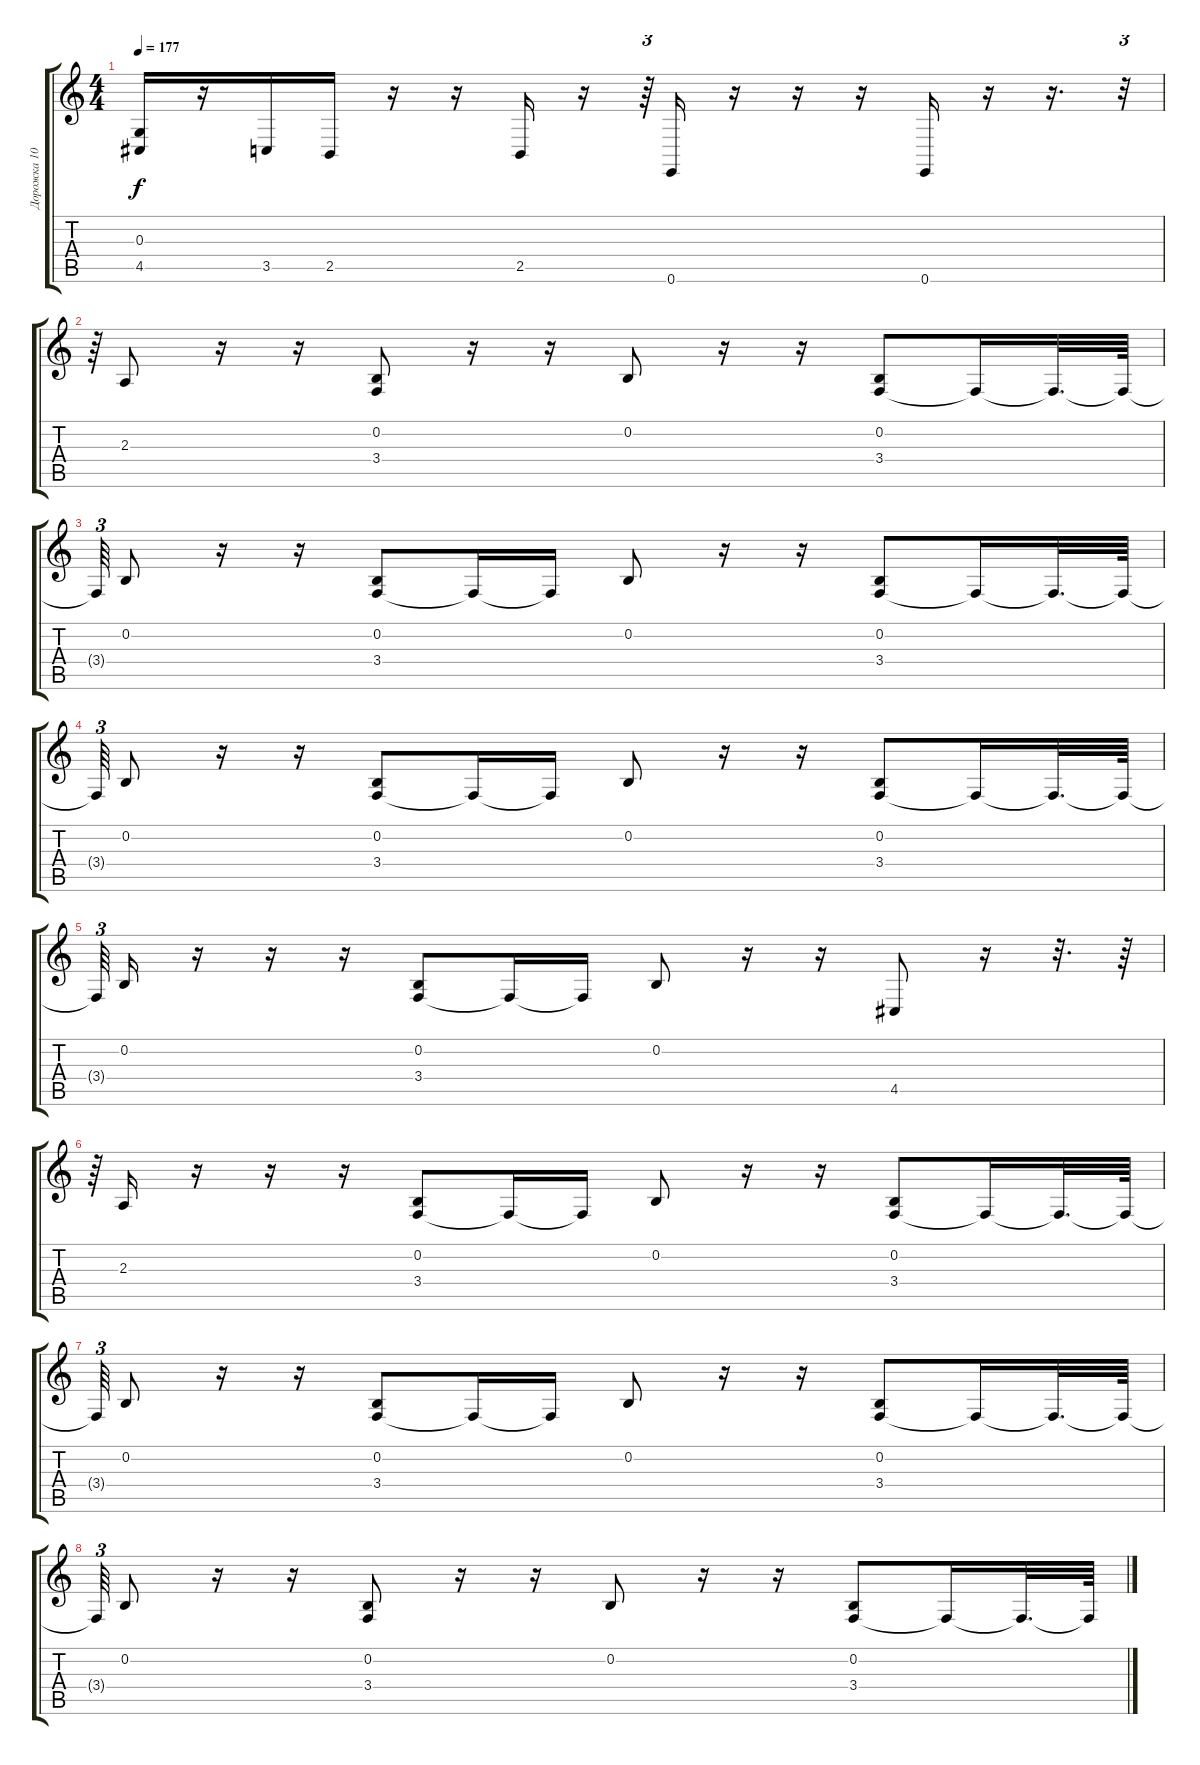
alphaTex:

\track ("Дорожка 10" "Дорожка 10") {instrument drawbarorgan}
\staff {score tabs}
\tuning (E4 B3 G3 D3 A2 E2) {hide}
\ts (4 4)
\tempo 177
\clef g2
\ks c
(0.3 4.5).16{dy f} r.16 3.5.16 2.5.16 r.16 r.16 2.5.16 r.16 r.64{tu (3 2)} 0.6.16 r.16 r.16 r.16 0.6.16 r.16 r.16{d} r.32{tu (3 2)} |
r.64{tu (3 2)} 2.3.8 r.16 r.16 (0.2 3.4).8 r.16 r.16 0.2.8 r.16 r.16 (0.2 3.4).8 3.4{t}.16 3.4{t}.32{d} 3.4{t}.64 |
3.4{t}.64{tu (3 2)} 0.2.8 r.16 r.16 (0.2 3.4).8 3.4{t}.16 3.4{t}.16 0.2.8 r.16 r.16 (0.2 3.4).8 3.4{t}.16 3.4{t}.32{d} 3.4{t}.64 |
3.4{t}.64{tu (3 2)} 0.2.8 r.16 r.16 (0.2 3.4).8 3.4{t}.16 3.4{t}.16 0.2.8 r.16 r.16 (0.2 3.4).8 3.4{t}.16 3.4{t}.32{d} 3.4{t}.64 |
3.4{t}.64{tu (3 2)} 0.2.16 r.16 r.16 r.16 (0.2 3.4).8 3.4{t}.16 3.4{t}.16 0.2.8 r.16 r.16 4.5.8 r.16 r.32{d} r.64 |
r.64{tu (3 2)} 2.3.16 r.16 r.16 r.16 (0.2 3.4).8 3.4{t}.16 3.4{t}.16 0.2.8 r.16 r.16 (0.2 3.4).8 3.4{t}.16 3.4{t}.32{d} 3.4{t}.64 |
3.4{t}.64{tu (3 2)} 0.2.8 r.16 r.16 (0.2 3.4).8 3.4{t}.16 3.4{t}.16 0.2.8 r.16 r.16 (0.2 3.4).8 3.4{t}.16 3.4{t}.32{d} 3.4{t}.64 |
3.4{t}.64{tu (3 2)} 0.2.8 r.16 r.16 (0.2 3.4).8 r.16 r.16 0.2.8 r.16 r.16 (0.2 3.4).8 3.4{t}.16 3.4{t}.32{d} 3.4{t}.64
